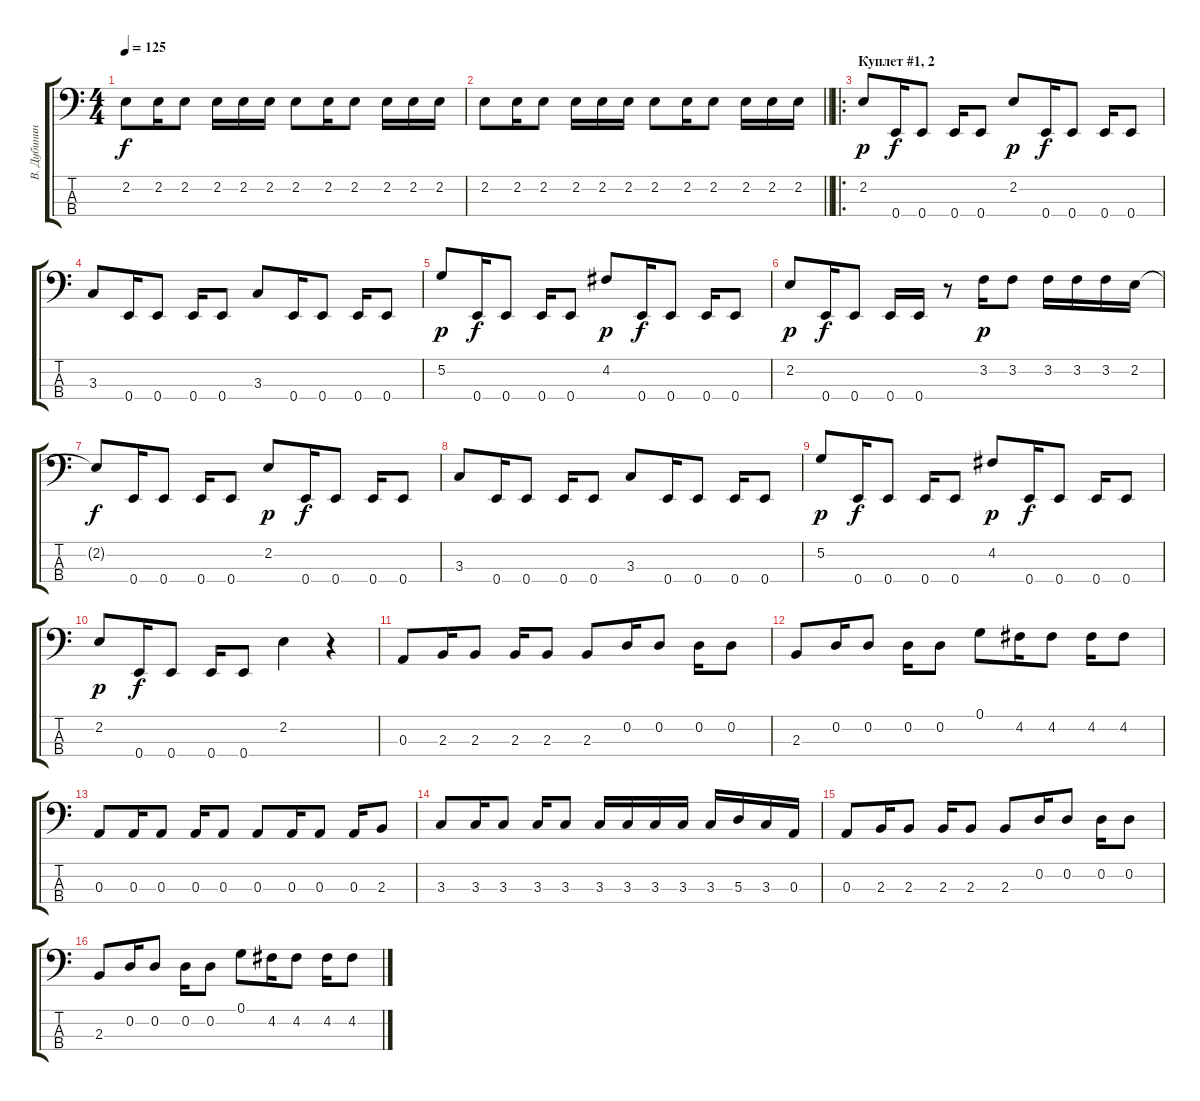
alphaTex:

\track ("В. Дубинин" "В. Дубинин") {instrument electricbassfinger}
\staff {score tabs}
\tuning (G2 D2 A1 E1) {hide}
\ts (4 4)
\tempo 125
\clef f4
\ks c
2.2.8{dy f} 2.2.16 2.2.8 2.2.16 2.2.16 2.2.16 2.2.8 2.2.16 2.2.8 2.2.16 2.2.16 2.2.16 |
\barLineRight lightlight
2.2.8 2.2.16 2.2.8 2.2.16 2.2.16 2.2.16 2.2.8 2.2.16 2.2.8 2.2.16 2.2.16 2.2.16 |
\ro
\section ("" "Куплет #1, 2")
2.2.8{dy p} 0.4.16{dy f} 0.4.8 0.4.16 0.4.8 2.2.8{dy p} 0.4.16{dy f} 0.4.8 0.4.16 0.4.8 |
3.3.8 0.4.16 0.4.8 0.4.16 0.4.8 3.3.8 0.4.16 0.4.8 0.4.16 0.4.8 |
5.2.8{dy p} 0.4.16{dy f} 0.4.8 0.4.16 0.4.8 4.2.8{dy p} 0.4.16{dy f} 0.4.8 0.4.16 0.4.8 |
2.2.8{dy p} 0.4.16{dy f} 0.4.8 0.4.16 0.4.16 r.8 3.2.16{dy p} 3.2.8 3.2.16 3.2.16 3.2.16 2.2.16 |
2.2{t}.8{dy f} 0.4.16 0.4.8 0.4.16 0.4.8 2.2.8{dy p} 0.4.16{dy f} 0.4.8 0.4.16 0.4.8 |
3.3.8 0.4.16 0.4.8 0.4.16 0.4.8 3.3.8 0.4.16 0.4.8 0.4.16 0.4.8 |
5.2.8{dy p} 0.4.16{dy f} 0.4.8 0.4.16 0.4.8 4.2.8{dy p} 0.4.16{dy f} 0.4.8 0.4.16 0.4.8 |
2.2.8{dy p} 0.4.16{dy f} 0.4.8 0.4.16 0.4.8 2.2.4 r.4 |
0.3.8 2.3.16 2.3.8 2.3.16 2.3.8 2.3.8 0.2.16 0.2.8 0.2.16 0.2.8 |
2.3.8 0.2.16 0.2.8 0.2.16 0.2.8 0.1.8 4.2.16 4.2.8 4.2.16 4.2.8 |
0.3.8 0.3.16 0.3.8 0.3.16 0.3.8 0.3.8 0.3.16 0.3.8 0.3.16 2.3.8 |
3.3.8 3.3.16 3.3.8 3.3.16 3.3.8 3.3.16 3.3.16 3.3.16 3.3.16 3.3.16 5.3.16 3.3.16 0.3.16 |
0.3.8 2.3.16 2.3.8 2.3.16 2.3.8 2.3.8 0.2.16 0.2.8 0.2.16 0.2.8 |
2.3.8 0.2.16 0.2.8 0.2.16 0.2.8 0.1.8 4.2.16 4.2.8 4.2.16 4.2.8
